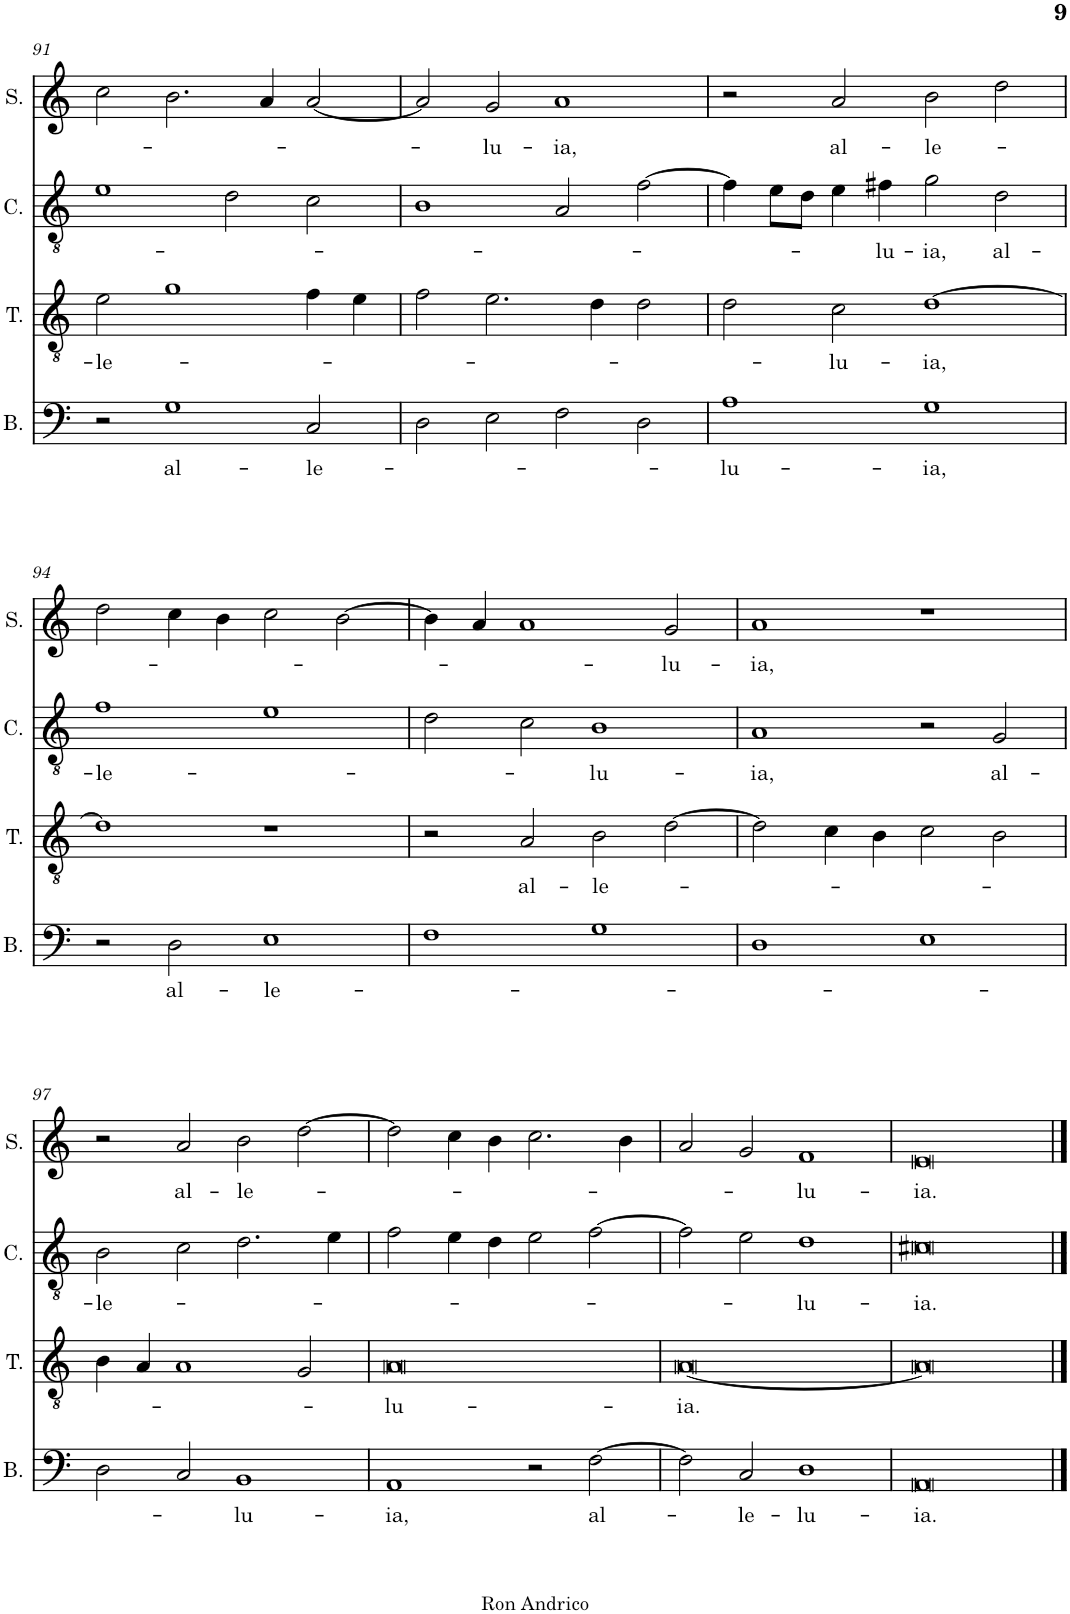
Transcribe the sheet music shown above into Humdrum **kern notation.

**kern	**text	**kern	**text	**kern	**text	**kern	**text
*part4	*part4	*part3	*part3	*part2	*part2	*part1	*part1
*staff4	*staff4	*staff3	*staff3	*staff2	*staff2	*staff1	*staff1
*I"Bassus	*	*I"Tenor	*	*I"Contratenor	*	*I"Superius	*
*I'B.	*	*I'T.	*	*I'C.	*	*I'S.	*
!!LO:PB:g=z
*clefF4	*	*clefGv2	*	*clefGv2	*	*clefG2	*
*k[]	*	*k[]	*	*k[]	*	*k[]	*
*M4/2	*	*M4/2	*	*M4/2	*	*M4/2	*
=91	=91	=91	=91	=91	=91	=91	=91
!	!	!	!LO:LY:b	!	!	!	!
2r	.	2e\	-le-	1e	.	2cc\	.
!	!LO:LY:b	!	!	!	!	!	!
1G	al-	1g	.	.	.	2.b\	.
.	.	.	.	2d\	.	.	.
.	.	.	.	.	.	4a/	.
!	!LO:LY:b	!	!	!	!	!	!
2C/	-le-	4f\	.	2c\	.	[2a/	.
.	.	4e\	.	.	.	.	.
=92	=92	=92	=92	=92	=92	=92	=92
2D\	.	2f\	.	1B	.	2a/]	.
!	!	!	!	!	!	!	!LO:LY:b
2E\	.	2.e\	.	.	.	2g/	-lu-
!	!	!	!	!	!	!	!LO:LY:b
2F\	.	.	.	2A/	.	1a	-ia,
.	.	4d\	.	.	.	.	.
2D\	.	2d\	.	[2f\	.	.	.
=93	=93	=93	=93	=93	=93	=93	=93
!	!LO:LY:b	!	!	!	!	!	!
1A	-lu-	2d\	.	4f\]	.	2r	.
.	.	.	.	8e\L	.	.	.
.	.	.	.	8d\J	.	.	.
!	!	!	!LO:LY:b	!	!	!	!LO:LY:b
.	.	2c\	-lu-	4e\	.	2a/	al-
!	!	!	!	!	!LO:LY:b	!	!
.	.	.	.	4f#X\	-lu-	.	.
!	!LO:LY:b	!	!LO:LY:b	!	!LO:LY:b	!	!LO:LY:b
1G	-ia,	[1d	-ia,	2g\	-ia,	2b\	-le-
!	!	!	!	!	!LO:LY:b	!	!
.	.	.	.	2d\	al-	2dd\	.
!!LO:LB:g=z
=94	=94	=94	=94	=94	=94	=94	=94
!	!	!	!	!	!LO:LY:b	!	!
2r	.	1d]	.	1f	-le-	2dd\	.
!	!LO:LY:b	!	!	!	!	!	!
2D\	al-	.	.	.	.	4cc\	.
.	.	.	.	.	.	4b\	.
!	!LO:LY:b	!	!	!	!	!	!
1E	-le-	1r	.	1e	.	2cc\	.
.	.	.	.	.	.	[2b\	.
=95	=95	=95	=95	=95	=95	=95	=95
1F	.	2r	.	2d\	.	4b\]	.
.	.	.	.	.	.	4a/	.
!	!	!	!LO:LY:b	!	!	!	!
.	.	2A/	al-	2c\	.	1a	.
!	!	!	!LO:LY:b	!	!LO:LY:b	!	!
1G	.	2B\	-le-	1B	-lu-	.	.
!	!	!	!	!	!	!	!LO:LY:b
.	.	[2d\	.	.	.	2g/	-lu-
=96	=96	=96	=96	=96	=96	=96	=96
!	!	!	!	!	!LO:LY:b	!	!LO:LY:b
1D	.	2d\]	.	1A	-ia,	1a	-ia,
.	.	4c\	.	.	.	.	.
.	.	4B\	.	.	.	.	.
1E	.	2c\	.	2r	.	1r	.
!	!	!	!	!	!LO:LY:b	!	!
.	.	2B\	.	2G/	al-	.	.
!!LO:LB:g=z
=97	=97	=97	=97	=97	=97	=97	=97
!	!	!	!	!	!LO:LY:b	!	!
2D\	.	4B\	.	2B\	-le-	2r	.
.	.	4A/	.	.	.	.	.
!	!	!	!	!	!	!	!LO:LY:b
2C/	.	1A	.	2c\	.	2a/	al-
!	!LO:LY:b	!	!	!	!	!	!LO:LY:b
1BB	-lu-	.	.	2.d\	.	2b\	-le-
.	.	2G/	.	.	.	[2dd\	.
.	.	.	.	4e\	.	.	.
=98	=98	=98	=98	=98	=98	=98	=98
!	!LO:LY:b	!	!LO:LY:b	!	!	!	!
1AA	-ia,	0A	-lu-	2f\	.	2dd\]	.
.	.	.	.	4e\	.	4cc\	.
.	.	.	.	4d\	.	4b\	.
2r	.	.	.	2e\	.	2.cc\	.
!	!LO:LY:b	!	!	!	!	!	!
[2F\	al-	.	.	[2f\	.	.	.
.	.	.	.	.	.	4b\	.
=99	=99	=99	=99	=99	=99	=99	=99
!	!	!	!LO:LY:b	!	!	!	!
2F\]	.	[0A	-ia.	2f\]	.	2a/	.
!	!LO:LY:b	!	!	!	!	!	!
2C/	-le-	.	.	2e\	.	2g/	.
!	!LO:LY:b	!	!	!	!LO:LY:b	!	!LO:LY:b
1D	-lu-	.	.	1d	-lu-	1f	-lu-
=100	=100	=100	=100	=100	=100	=100	=100
!	!LO:LY:b	!	!	!	!LO:LY:b	!	!LO:LY:b
0AA	-ia.	0A]	.	0c#X	-ia.	0e	-ia.
==	==	==	==	==	==	==	==
*-	*-	*-	*-	*-	*-	*-	*-
